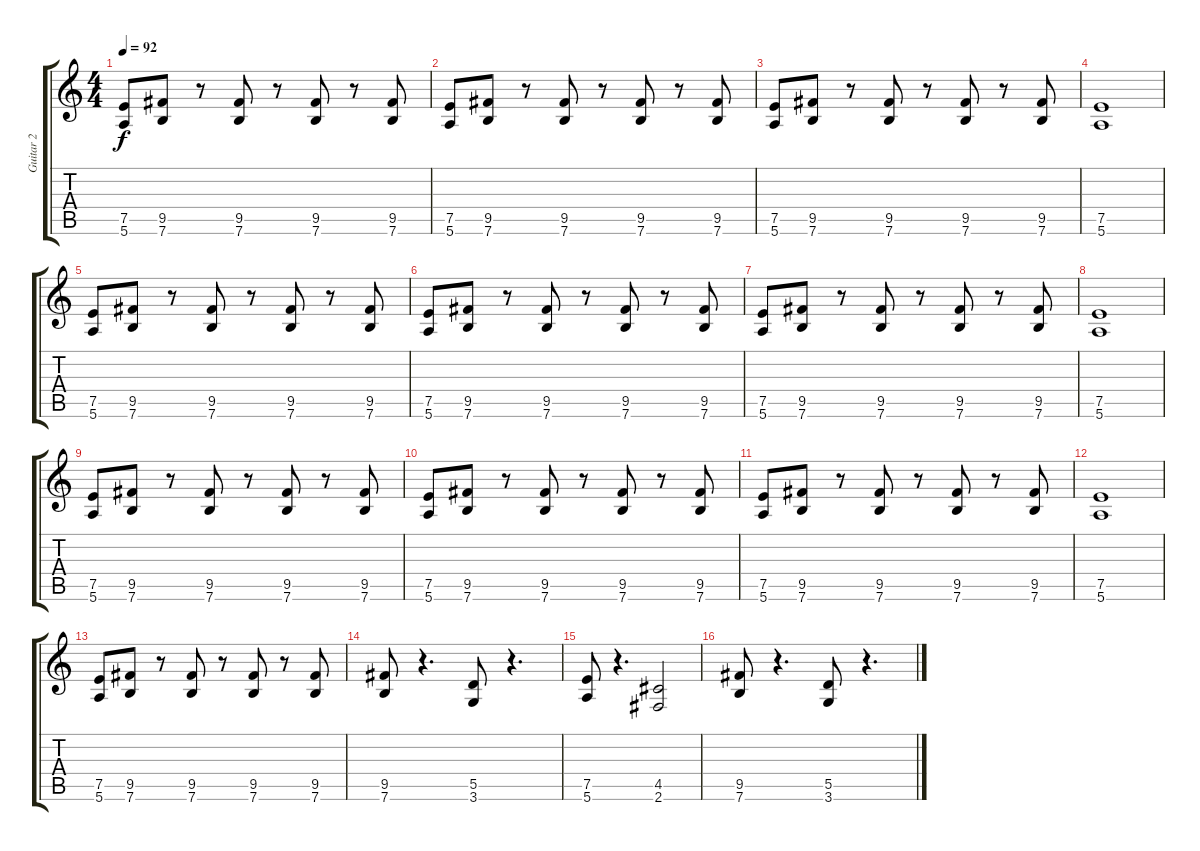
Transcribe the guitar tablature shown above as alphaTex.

\track ("Guitar 2" "Guitar 2") {instrument overdrivenguitar}
\staff {score tabs}
\tuning (E4 B3 G3 D3 A2 E2) {hide}
\ts (4 4)
\tempo 92
\clef g2
\ks c
(7.5 5.6).8{dy f} (9.5 7.6).8 r.8 (9.5 7.6).8 r.8 (9.5 7.6).8 r.8 (9.5 7.6).8 |
(7.5 5.6).8 (9.5 7.6).8 r.8 (9.5 7.6).8 r.8 (9.5 7.6).8 r.8 (9.5 7.6).8 |
(7.5 5.6).8 (9.5 7.6).8 r.8 (9.5 7.6).8 r.8 (9.5 7.6).8 r.8 (9.5 7.6).8 |
(7.5 5.6).1 |
(7.5 5.6).8 (9.5 7.6).8 r.8 (9.5 7.6).8 r.8 (9.5 7.6).8 r.8 (9.5 7.6).8 |
(7.5 5.6).8 (9.5 7.6).8 r.8 (9.5 7.6).8 r.8 (9.5 7.6).8 r.8 (9.5 7.6).8 |
(7.5 5.6).8 (9.5 7.6).8 r.8 (9.5 7.6).8 r.8 (9.5 7.6).8 r.8 (9.5 7.6).8 |
(7.5 5.6).1 |
(7.5 5.6).8 (9.5 7.6).8 r.8 (9.5 7.6).8 r.8 (9.5 7.6).8 r.8 (9.5 7.6).8 |
(7.5 5.6).8 (9.5 7.6).8 r.8 (9.5 7.6).8 r.8 (9.5 7.6).8 r.8 (9.5 7.6).8 |
(7.5 5.6).8 (9.5 7.6).8 r.8 (9.5 7.6).8 r.8 (9.5 7.6).8 r.8 (9.5 7.6).8 |
(7.5 5.6).1 |
(7.5 5.6).8 (9.5 7.6).8 r.8 (9.5 7.6).8 r.8 (9.5 7.6).8 r.8 (9.5 7.6).8 |
(9.5 7.6).8 r.4{d} (5.5 3.6).8 r.4{d} |
(7.5 5.6).8 r.4{d} (4.5 2.6).2 |
(9.5 7.6).8 r.4{d} (5.5 3.6).8 r.4{d}
